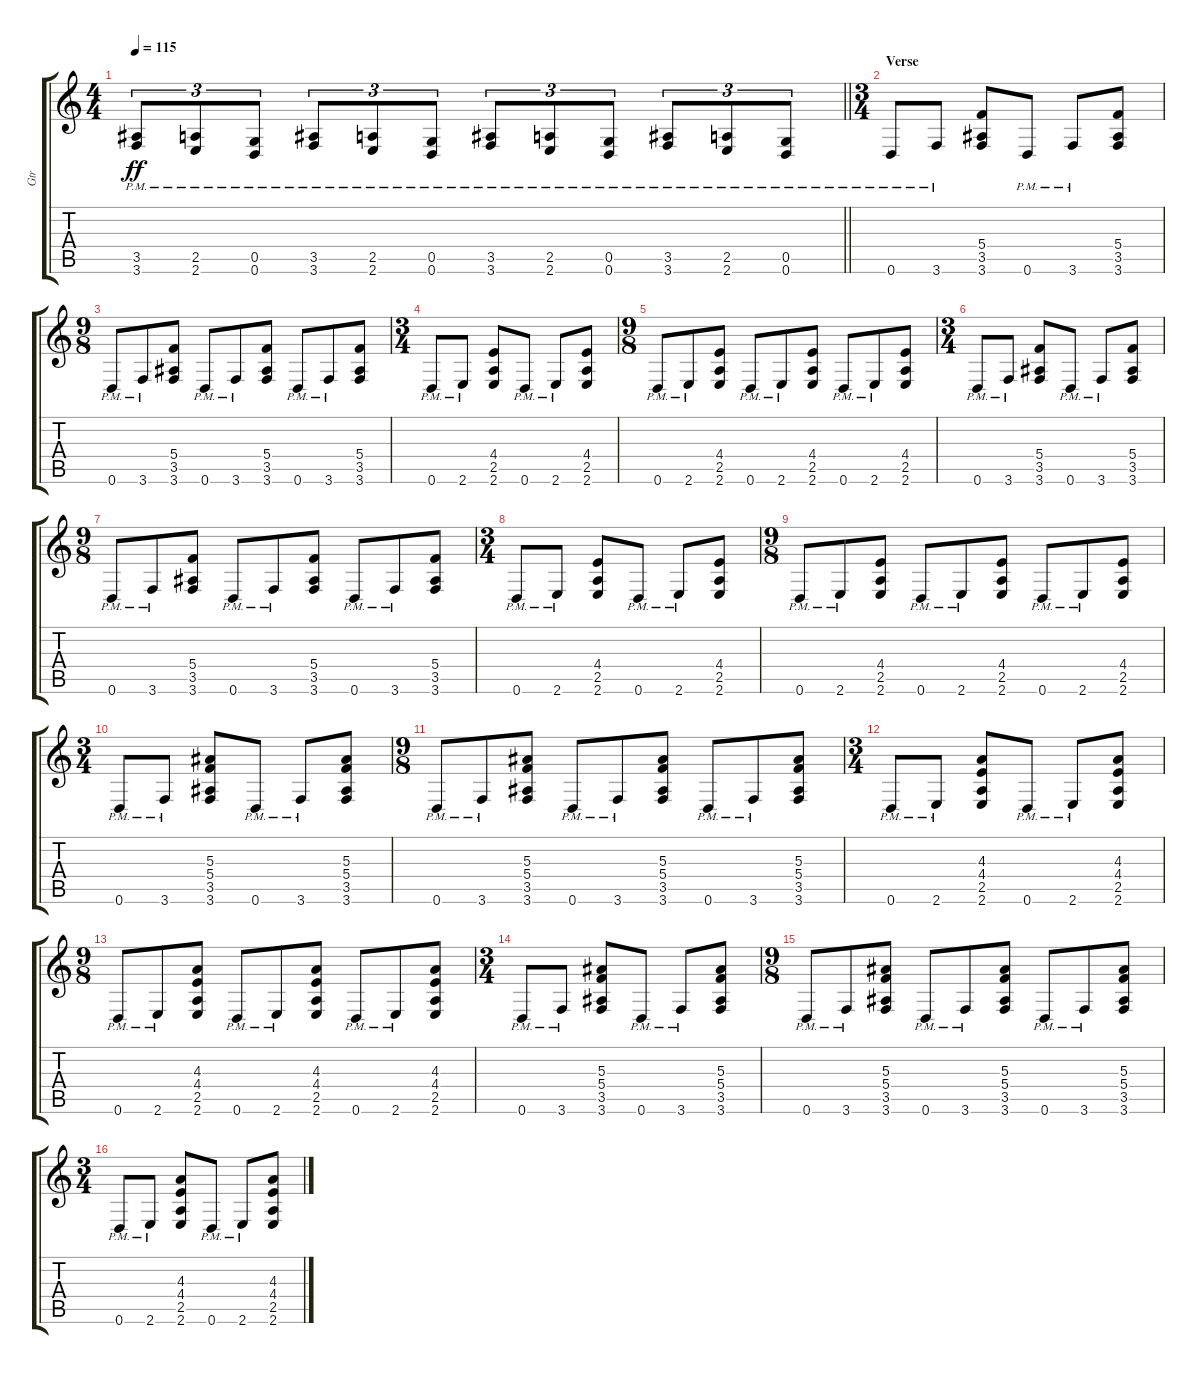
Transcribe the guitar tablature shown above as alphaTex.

\track ("Gtr" "Gtr") {instrument overdrivenguitar}
\staff {score tabs}
\tuning (D4 A3 F3 C3 G2 D2) {hide}
\ts (4 4)
\tempo 115
\clef g2
\barLineRight lightlight
\ks c
(3.5{pm} 3.6{pm}).8{tu (3 2) dy ff} (2.5{pm} 2.6{pm}).8{tu (3 2)} (0.5{pm} 0.6{pm}).8{tu (3 2)} (3.5{pm} 3.6{pm}).8{tu (3 2)} (2.5{pm} 2.6{pm}).8{tu (3 2)} (0.5{pm} 0.6{pm}).8{tu (3 2)} (3.5{pm} 3.6{pm}).8{tu (3 2)} (2.5{pm} 2.6{pm}).8{tu (3 2)} (0.5{pm} 0.6{pm}).8{tu (3 2)} (3.5{pm} 3.6{pm}).8{tu (3 2)} (2.5{pm} 2.6{pm}).8{tu (3 2)} (0.5{pm} 0.6{pm}).8{tu (3 2)} |
\ts (3 4)
\section ("" "Verse")
0.6{pm}.8 3.6{pm}.8 (5.4 3.5 3.6).8 0.6{pm}.8 3.6{pm}.8 (5.4 3.5 3.6).8 |
\ts (9 8)
0.6{pm}.8 3.6{pm}.8 (5.4 3.5 3.6).8 0.6{pm}.8 3.6{pm}.8 (5.4 3.5 3.6).8 0.6{pm}.8 3.6{pm}.8 (5.4 3.5 3.6).8 |
\ts (3 4)
0.6{pm}.8 2.6{pm}.8 (4.4 2.5 2.6).8 0.6{pm}.8 2.6{pm}.8 (4.4 2.5 2.6).8 |
\ts (9 8)
0.6{pm}.8 2.6{pm}.8 (4.4 2.5 2.6).8 0.6{pm}.8 2.6{pm}.8 (4.4 2.5 2.6).8 0.6{pm}.8 2.6{pm}.8 (4.4 2.5 2.6).8 |
\ts (3 4)
0.6{pm}.8 3.6{pm}.8 (5.4 3.5 3.6).8 0.6{pm}.8 3.6{pm}.8 (5.4 3.5 3.6).8 |
\ts (9 8)
0.6{pm}.8 3.6{pm}.8 (5.4 3.5 3.6).8 0.6{pm}.8 3.6{pm}.8 (5.4 3.5 3.6).8 0.6{pm}.8 3.6{pm}.8 (5.4 3.5 3.6).8 |
\ts (3 4)
0.6{pm}.8 2.6{pm}.8 (4.4 2.5 2.6).8 0.6{pm}.8 2.6{pm}.8 (4.4 2.5 2.6).8 |
\ts (9 8)
0.6{pm}.8 2.6{pm}.8 (4.4 2.5 2.6).8 0.6{pm}.8 2.6{pm}.8 (4.4 2.5 2.6).8 0.6{pm}.8 2.6{pm}.8 (4.4 2.5 2.6).8 |
\ts (3 4)
0.6{pm}.8 3.6{pm}.8 (5.3 5.4 3.5 3.6).8 0.6{pm}.8 3.6{pm}.8 (5.3 5.4 3.5 3.6).8 |
\ts (9 8)
0.6{pm}.8 3.6{pm}.8 (5.3 5.4 3.5 3.6).8 0.6{pm}.8 3.6{pm}.8 (5.3 5.4 3.5 3.6).8 0.6{pm}.8 3.6{pm}.8 (5.3 5.4 3.5 3.6).8 |
\ts (3 4)
0.6{pm}.8 2.6{pm}.8 (4.3 4.4 2.5 2.6).8 0.6{pm}.8 2.6{pm}.8 (4.3 4.4 2.5 2.6).8 |
\ts (9 8)
0.6{pm}.8 2.6{pm}.8 (4.3 4.4 2.5 2.6).8 0.6{pm}.8 2.6{pm}.8 (4.3 4.4 2.5 2.6).8 0.6{pm}.8 2.6{pm}.8 (4.3 4.4 2.5 2.6).8 |
\ts (3 4)
0.6{pm}.8 3.6{pm}.8 (5.3 5.4 3.5 3.6).8 0.6{pm}.8 3.6{pm}.8 (5.3 5.4 3.5 3.6).8 |
\ts (9 8)
0.6{pm}.8 3.6{pm}.8 (5.3 5.4 3.5 3.6).8 0.6{pm}.8 3.6{pm}.8 (5.3 5.4 3.5 3.6).8 0.6{pm}.8 3.6{pm}.8 (5.3 5.4 3.5 3.6).8 |
\ts (3 4)
0.6{pm}.8 2.6{pm}.8 (4.3 4.4 2.5 2.6).8 0.6{pm}.8 2.6{pm}.8 (4.3 4.4 2.5 2.6).8
